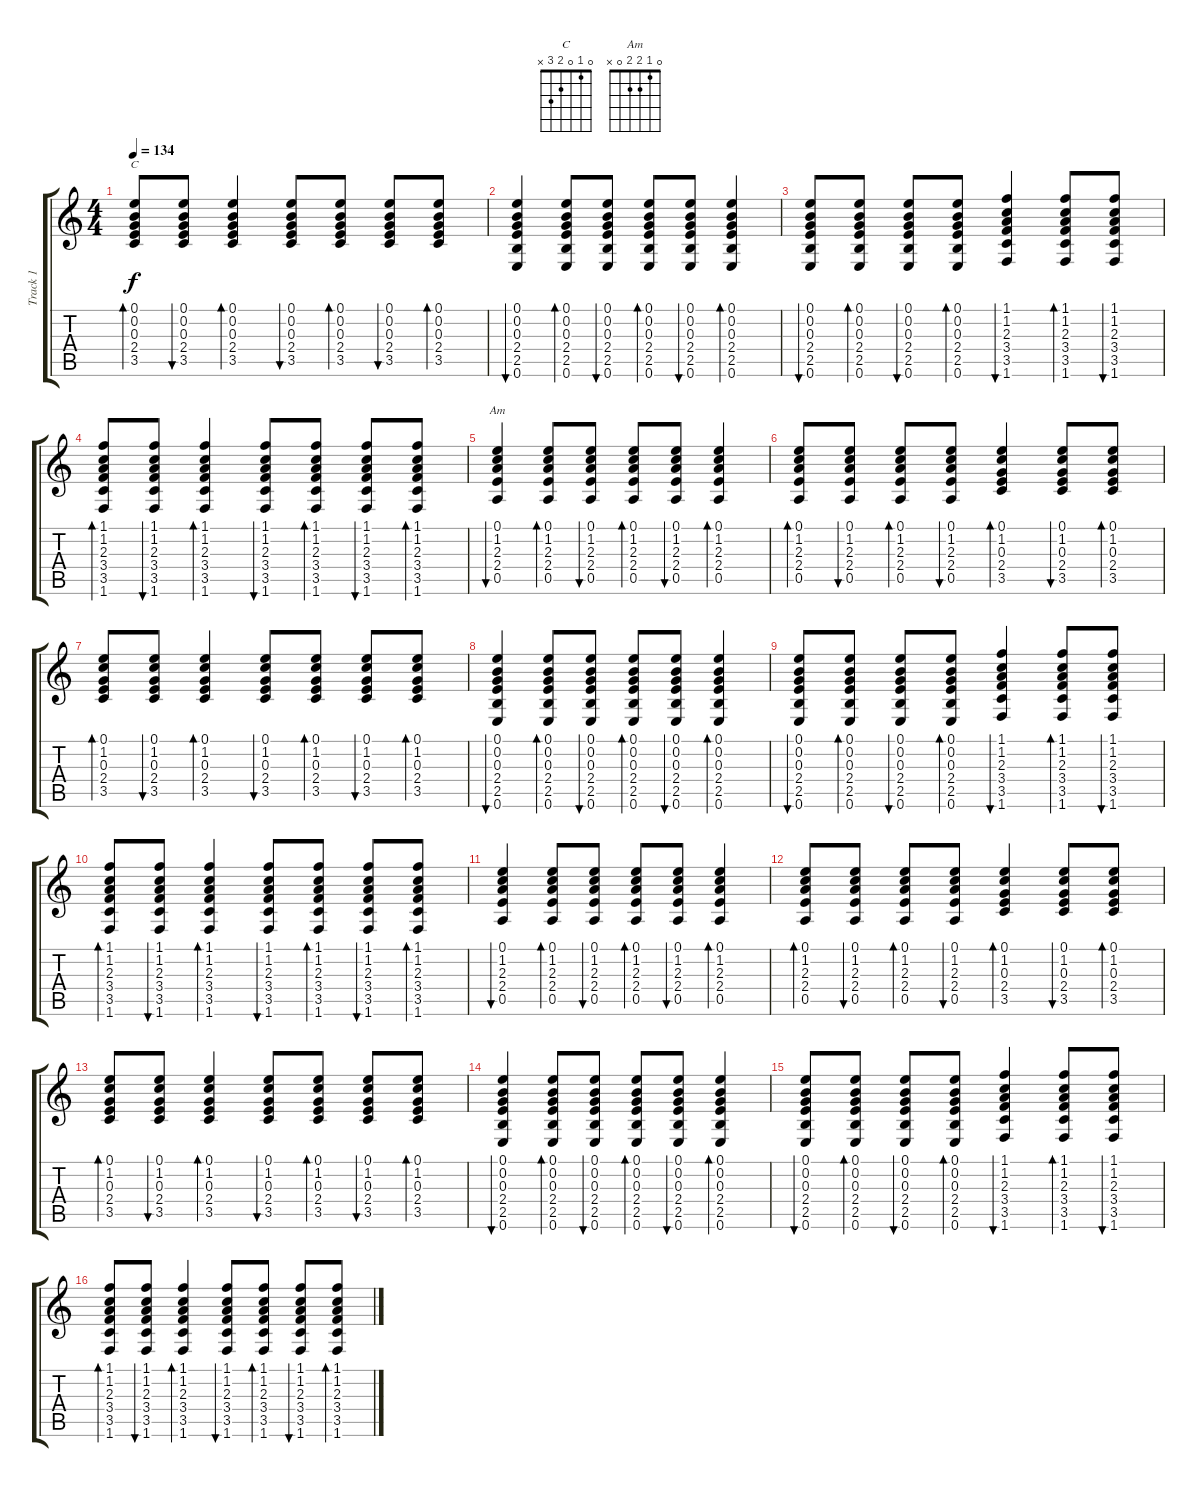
\track ("Track 1" "Track 1") {instrument acousticguitarsteel}
\staff {score tabs}
\tuning (E4 B3 G3 D3 A2 E2) {hide}
\chord ("C" 0 1 0 2 3 x)
\chord ("Am" 0 1 2 2 0 x)
\ts (4 4)
\tempo 134
\clef g2
\ks c
(0.1 0.2 0.3 2.4 3.5).8{bd 30 ch "C" dy f} (0.1 0.2 0.3 2.4 3.5).8{bu 30} (0.1 0.2 0.3 2.4 3.5).4{bd 30} (0.1 0.2 0.3 2.4 3.5).8{bu 30} (0.1 0.2 0.3 2.4 3.5).8{bd 30} (0.1 0.2 0.3 2.4 3.5).8{bu 30} (0.1 0.2 0.3 2.4 3.5).8{bd 30} |
(0.1 0.2 0.3 2.4 2.5 0.6).4{bu 30} (0.1 0.2 0.3 2.4 2.5 0.6).8{bd 30} (0.1 0.2 0.3 2.4 2.5 0.6).8{bu 30} (0.1 0.2 0.3 2.4 2.5 0.6).8{bd 30} (0.1 0.2 0.3 2.4 2.5 0.6).8{bu 30} (0.1 0.2 0.3 2.4 2.5 0.6).4{bd 30} |
(0.1 0.2 0.3 2.4 2.5 0.6).8{bu 30} (0.1 0.2 0.3 2.4 2.5 0.6).8{bd 30} (0.1 0.2 0.3 2.4 2.5 0.6).8{bu 30} (0.1 0.2 0.3 2.4 2.5 0.6).8{bd 30} (1.1 1.2 2.3 3.4 3.5 1.6).4{bu 30} (1.1 1.2 2.3 3.4 3.5 1.6).8{bd 30} (1.1 1.2 2.3 3.4 3.5 1.6).8{bu 30} |
(1.1 1.2 2.3 3.4 3.5 1.6).8{bd 30} (1.1 1.2 2.3 3.4 3.5 1.6).8{bu 30} (1.1 1.2 2.3 3.4 3.5 1.6).4{bd 30} (1.1 1.2 2.3 3.4 3.5 1.6).8{bu 30} (1.1 1.2 2.3 3.4 3.5 1.6).8{bd 30} (1.1 1.2 2.3 3.4 3.5 1.6).8{bu 30} (1.1 1.2 2.3 3.4 3.5 1.6).8{bd 30} |
(0.1 1.2 2.3 2.4 0.5).4{bu 30 ch "Am"} (0.1 1.2 2.3 2.4 0.5).8{bd 30} (0.1 1.2 2.3 2.4 0.5).8{bu 30} (0.1 1.2 2.3 2.4 0.5).8{bd 30} (0.1 1.2 2.3 2.4 0.5).8{bu 30} (0.1 1.2 2.3 2.4 0.5).4{bd 30} |
(0.1 1.2 2.3 2.4 0.5).8{bd 30} (0.1 1.2 2.3 2.4 0.5).8{bu 30} (0.1 1.2 2.3 2.4 0.5).8{bd 30} (0.1 1.2 2.3 2.4 0.5).8{bu 30} (0.1 1.2 0.3 2.4 3.5).4{bd 30} (0.1 1.2 0.3 2.4 3.5).8{bu 30} (0.1 1.2 0.3 2.4 3.5).8{bd 30} |
(0.1 1.2 0.3 2.4 3.5).8{bd 30} (0.1 1.2 0.3 2.4 3.5).8{bu 30} (0.1 1.2 0.3 2.4 3.5).4{bd 30} (0.1 1.2 0.3 2.4 3.5).8{bu 30} (0.1 1.2 0.3 2.4 3.5).8{bd 30} (0.1 1.2 0.3 2.4 3.5).8{bu 30} (0.1 1.2 0.3 2.4 3.5).8{bd 30} |
(0.1 0.2 0.3 2.4 2.5 0.6).4{bu 30} (0.1 0.2 0.3 2.4 2.5 0.6).8{bd 30} (0.1 0.2 0.3 2.4 2.5 0.6).8{bu 30} (0.1 0.2 0.3 2.4 2.5 0.6).8{bd 30} (0.1 0.2 0.3 2.4 2.5 0.6).8{bu 30} (0.1 0.2 0.3 2.4 2.5 0.6).4{bd 30} |
(0.1 0.2 0.3 2.4 2.5 0.6).8{bu 30} (0.1 0.2 0.3 2.4 2.5 0.6).8{bd 30} (0.1 0.2 0.3 2.4 2.5 0.6).8{bu 30} (0.1 0.2 0.3 2.4 2.5 0.6).8{bd 30} (1.1 1.2 2.3 3.4 3.5 1.6).4{bu 30} (1.1 1.2 2.3 3.4 3.5 1.6).8{bd 30} (1.1 1.2 2.3 3.4 3.5 1.6).8{bu 30} |
(1.1 1.2 2.3 3.4 3.5 1.6).8{bd 30} (1.1 1.2 2.3 3.4 3.5 1.6).8{bu 30} (1.1 1.2 2.3 3.4 3.5 1.6).4{bd 30} (1.1 1.2 2.3 3.4 3.5 1.6).8{bu 30} (1.1 1.2 2.3 3.4 3.5 1.6).8{bd 30} (1.1 1.2 2.3 3.4 3.5 1.6).8{bu 30} (1.1 1.2 2.3 3.4 3.5 1.6).8{bd 30} |
(0.1 1.2 2.3 2.4 0.5).4{bu 30} (0.1 1.2 2.3 2.4 0.5).8{bd 30} (0.1 1.2 2.3 2.4 0.5).8{bu 30} (0.1 1.2 2.3 2.4 0.5).8{bd 30} (0.1 1.2 2.3 2.4 0.5).8{bu 30} (0.1 1.2 2.3 2.4 0.5).4{bd 30} |
(0.1 1.2 2.3 2.4 0.5).8{bd 30} (0.1 1.2 2.3 2.4 0.5).8{bu 30} (0.1 1.2 2.3 2.4 0.5).8{bd 30} (0.1 1.2 2.3 2.4 0.5).8{bu 30} (0.1 1.2 0.3 2.4 3.5).4{bd 30} (0.1 1.2 0.3 2.4 3.5).8{bu 30} (0.1 1.2 0.3 2.4 3.5).8{bd 30} |
(0.1 1.2 0.3 2.4 3.5).8{bd 30} (0.1 1.2 0.3 2.4 3.5).8{bu 30} (0.1 1.2 0.3 2.4 3.5).4{bd 30} (0.1 1.2 0.3 2.4 3.5).8{bu 30} (0.1 1.2 0.3 2.4 3.5).8{bd 30} (0.1 1.2 0.3 2.4 3.5).8{bu 30} (0.1 1.2 0.3 2.4 3.5).8{bd 30} |
(0.1 0.2 0.3 2.4 2.5 0.6).4{bu 30} (0.1 0.2 0.3 2.4 2.5 0.6).8{bd 30} (0.1 0.2 0.3 2.4 2.5 0.6).8{bu 30} (0.1 0.2 0.3 2.4 2.5 0.6).8{bd 30} (0.1 0.2 0.3 2.4 2.5 0.6).8{bu 30} (0.1 0.2 0.3 2.4 2.5 0.6).4{bd 30} |
(0.1 0.2 0.3 2.4 2.5 0.6).8{bu 30} (0.1 0.2 0.3 2.4 2.5 0.6).8{bd 30} (0.1 0.2 0.3 2.4 2.5 0.6).8{bu 30} (0.1 0.2 0.3 2.4 2.5 0.6).8{bd 30} (1.1 1.2 2.3 3.4 3.5 1.6).4{bu 30} (1.1 1.2 2.3 3.4 3.5 1.6).8{bd 30} (1.1 1.2 2.3 3.4 3.5 1.6).8{bu 30} |
(1.1 1.2 2.3 3.4 3.5 1.6).8{bd 30} (1.1 1.2 2.3 3.4 3.5 1.6).8{bu 30} (1.1 1.2 2.3 3.4 3.5 1.6).4{bd 30} (1.1 1.2 2.3 3.4 3.5 1.6).8{bu 30} (1.1 1.2 2.3 3.4 3.5 1.6).8{bd 30} (1.1 1.2 2.3 3.4 3.5 1.6).8{bu 30} (1.1 1.2 2.3 3.4 3.5 1.6).8{bd 30}
